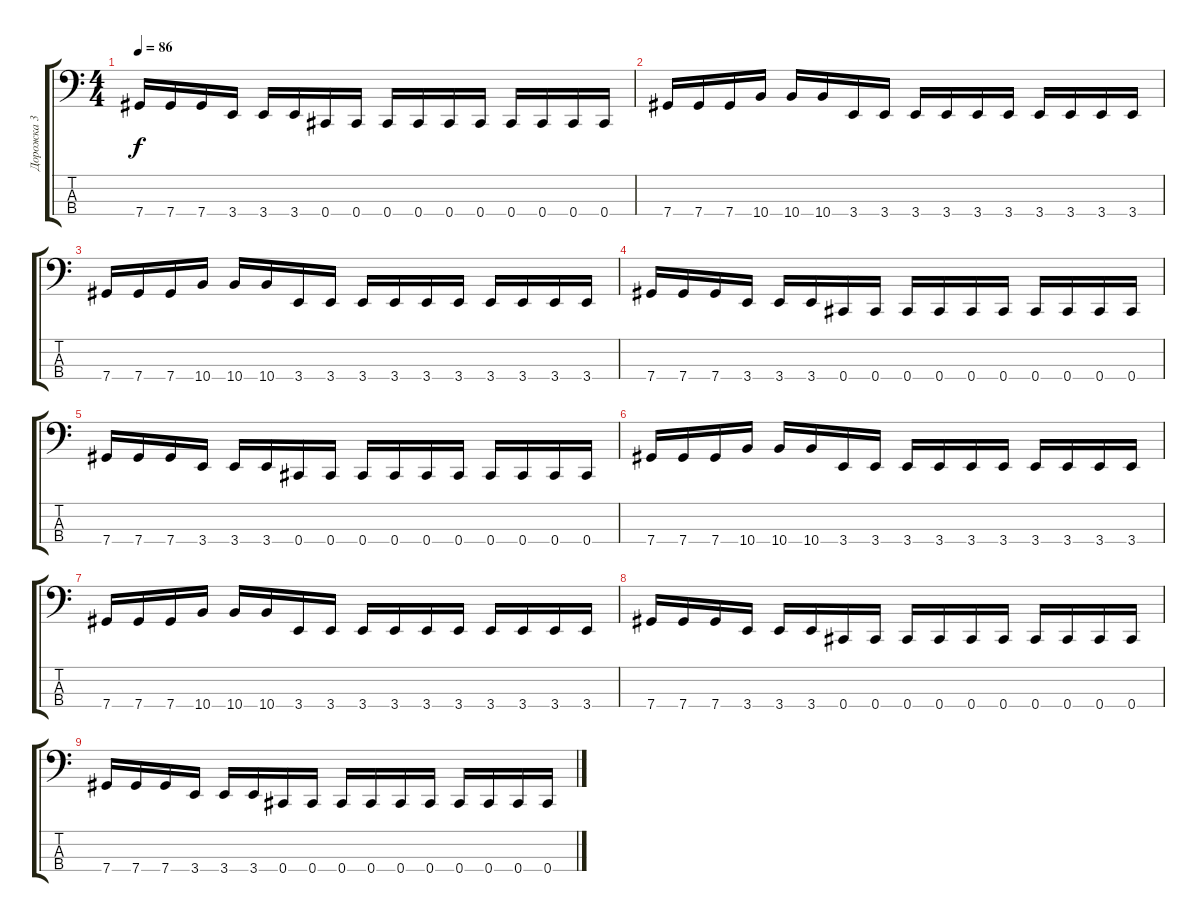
\track ("Дорожка 3" "Дорожка 3") {instrument electricbassfinger}
\staff {score tabs}
\tuning (Gb2 Db2 Ab1 Db1) {hide}
\ts (4 4)
\tempo 86
\clef f4
\ks c
7.4.16{dy f} 7.4.16 7.4.16 3.4.16 3.4.16 3.4.16 0.4.16 0.4.16 0.4.16 0.4.16 0.4.16 0.4.16 0.4.16 0.4.16 0.4.16 0.4.16 |
7.4.16 7.4.16 7.4.16 10.4.16 10.4.16 10.4.16 3.4.16 3.4.16 3.4.16 3.4.16 3.4.16 3.4.16 3.4.16 3.4.16 3.4.16 3.4.16 |
7.4.16 7.4.16 7.4.16 10.4.16 10.4.16 10.4.16 3.4.16 3.4.16 3.4.16 3.4.16 3.4.16 3.4.16 3.4.16 3.4.16 3.4.16 3.4.16 |
7.4.16 7.4.16 7.4.16 3.4.16 3.4.16 3.4.16 0.4.16 0.4.16 0.4.16 0.4.16 0.4.16 0.4.16 0.4.16 0.4.16 0.4.16 0.4.16 |
7.4.16 7.4.16 7.4.16 3.4.16 3.4.16 3.4.16 0.4.16 0.4.16 0.4.16 0.4.16 0.4.16 0.4.16 0.4.16 0.4.16 0.4.16 0.4.16 |
7.4.16 7.4.16 7.4.16 10.4.16 10.4.16 10.4.16 3.4.16 3.4.16 3.4.16 3.4.16 3.4.16 3.4.16 3.4.16 3.4.16 3.4.16 3.4.16 |
7.4.16 7.4.16 7.4.16 10.4.16 10.4.16 10.4.16 3.4.16 3.4.16 3.4.16 3.4.16 3.4.16 3.4.16 3.4.16 3.4.16 3.4.16 3.4.16 |
7.4.16 7.4.16 7.4.16 3.4.16 3.4.16 3.4.16 0.4.16 0.4.16 0.4.16 0.4.16 0.4.16 0.4.16 0.4.16 0.4.16 0.4.16 0.4.16 |
7.4.16 7.4.16 7.4.16 3.4.16 3.4.16 3.4.16 0.4.16 0.4.16 0.4.16 0.4.16 0.4.16 0.4.16 0.4.16 0.4.16 0.4.16 0.4.16
